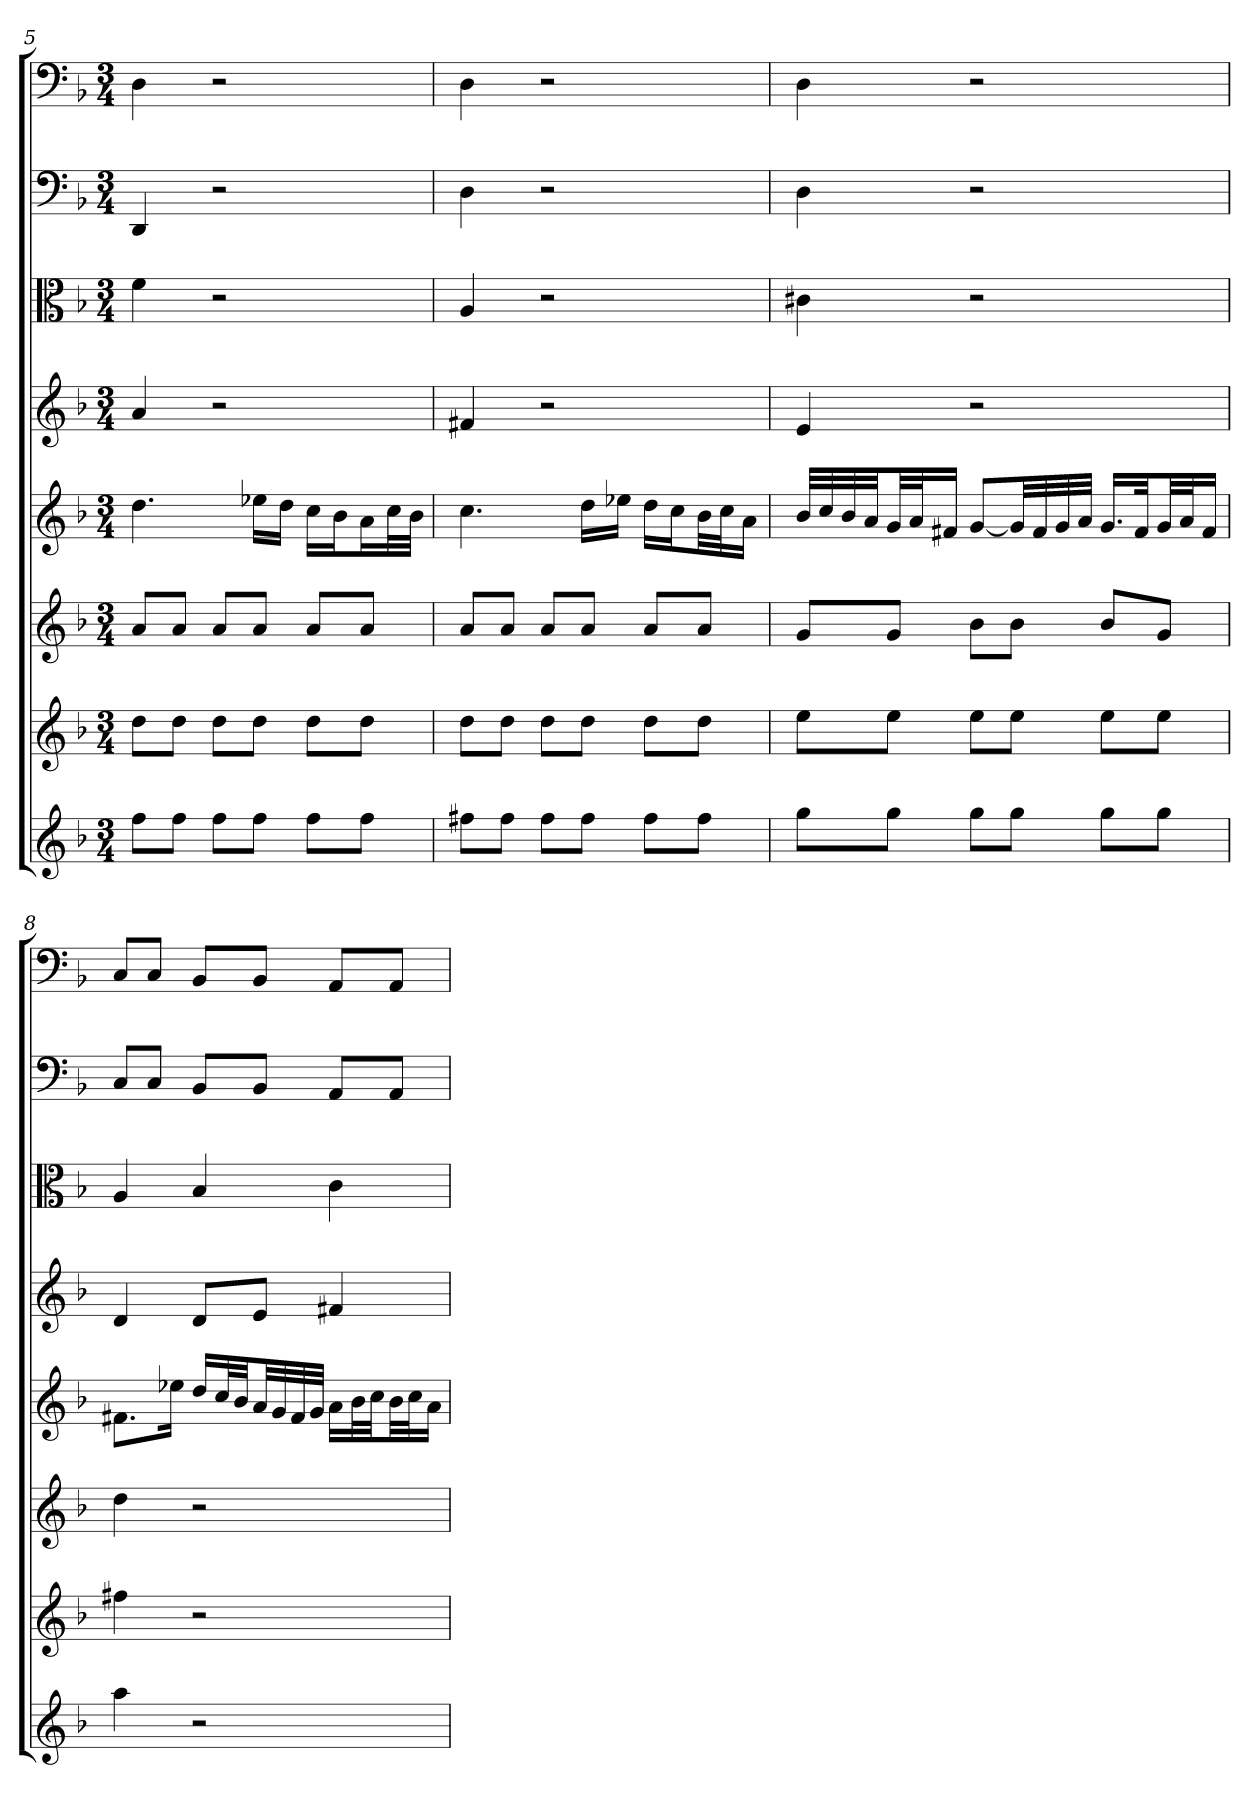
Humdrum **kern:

**kern	**kern	**kern	**kern	**kern	**kern	**kern	**kern
*part8	*part7	*part6	*part5	*part4	*part3	*part2	*part1
*staff8	*staff7	*staff6	*staff5	*staff4	*staff3	*staff2	*staff1
*	*	*	*	*	*clefC3	*clefF4	*clefF4
*k[b-]	*k[b-]	*k[b-]	*k[b-]	*k[b-]	*k[b-]	*k[b-]	*k[b-]
*d:	*d:	*d:	*d:	*d:	*d:	*d:	*d:
*M3/4	*M3/4	*M3/4	*M3/4	*M3/4	*M3/4	*M3/4	*M3/4
=5	=5	=5	=5	=5	=5	=5	=5
8ffL	8ddL	8aL	4.dd	4a	4f	4DD	4D
8ffJ	8ddJ	8aJ	.	.	.	.	.
8ffL	8ddL	8aL	.	2r	2r	2r	2r
8ffJ	8ddJ	8aJ	16ee-XLL	.	.	.	.
.	.	.	16ddJJ	.	.	.	.
8ffL	8ddL	8aL	16ccLL	.	.	.	.
.	.	.	16b-J	.	.	.	.
8ffJ	8ddJ	8aJ	16aL	.	.	.	.
.	.	.	32ccL	.	.	.	.
.	.	.	32b-JJJ	.	.	.	.
=6	=6	=6	=6	=6	=6	=6	=6
8ff#XL	8ddL	8aL	4.cc	4f#X	4A	4D	4D
8ff#J	8ddJ	8aJ	.	.	.	.	.
8ff#L	8ddL	8aL	.	2r	2r	2r	2r
8ff#J	8ddJ	8aJ	16ddLL	.	.	.	.
.	.	.	16ee-XJJ	.	.	.	.
8ff#L	8ddL	8aL	16ddLL	.	.	.	.
.	.	.	16ccJ	.	.	.	.
8ff#J	8ddJ	8aJ	32b-LL	.	.	.	.
.	.	.	32ccJ	.	.	.	.
.	.	.	16aJJ	.	.	.	.
=7	=7	=7	=7	=7	=7	=7	=7
8ggL	8eeL	8gL	32b-LLL	4e	4c#X	4D	4D
.	.	.	32cc	.	.	.	.
.	.	.	32b-	.	.	.	.
.	.	.	32aJJ	.	.	.	.
8ggJ	8eeJ	8gJ	32gLL	.	.	.	.
.	.	.	32aJ	.	.	.	.
.	.	.	16f#XJJ	.	.	.	.
8ggL	8eeL	8b-L	[8gL	2r	2r	2r	2r
8ggJ	8eeJ	8b-J	32gLL]	.	.	.	.
.	.	.	32f#	.	.	.	.
.	.	.	32g	.	.	.	.
.	.	.	32aJJJ	.	.	.	.
8ggL	8eeL	8b-L	16.gLL	.	.	.	.
.	.	.	32f#Jk	.	.	.	.
8ggJ	8eeJ	8gJ	32gLL	.	.	.	.
.	.	.	32aJ	.	.	.	.
.	.	.	16f#JJ	.	.	.	.
=8	=8	=8	=8	=8	=8	=8	=8
4aa	4ff#X	4dd	8.f#XL	4d	4A	8C/L	8C/L
.	.	.	.	.	.	8C/J	8C/J
.	.	.	16ee-XJk	.	.	.	.
2r	2r	2r	16ddLL	8dL	4B-	8BB-/L	8BB-/L
.	.	.	32ccL	.	.	.	.
.	.	.	32b-JJ	.	.	.	.
.	.	.	32aLL	8eJ	.	8BB-/J	8BB-/J
.	.	.	32g	.	.	.	.
.	.	.	32f#	.	.	.	.
.	.	.	32gJJJ	.	.	.	.
.	.	.	16aLL	4f#X	4c	8AA/L	8AA/L
.	.	.	32b-L	.	.	.	.
.	.	.	32ccJJ	.	.	.	.
.	.	.	32b-LL	.	.	8AA/J	8AA/J
.	.	.	32ccJ	.	.	.	.
.	.	.	16aJJ	.	.	.	.
=	=	=	=	=	=	=	=
*-	*-	*-	*-	*-	*-	*-	*-
